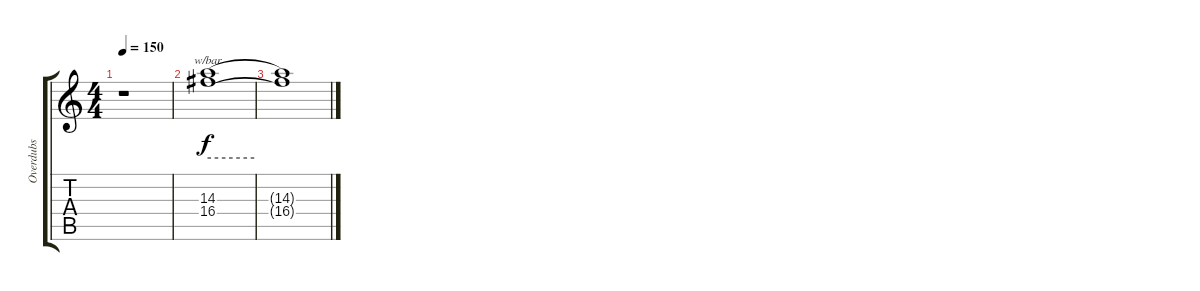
\track ("Overdubs" "Overdubs") {instrument distortionguitar}
\staff {score tabs}
\tuning (E4 B3 G3 D3 A2 E2) {hide}
\ts (4 4)
\tempo 150
\clef g2
\ks c
r.1{dy f} |
(14.3 16.4).1{tbe (hold default 0 0 60 0) volume 4} |
(14.3{t} 16.4{t}).1
